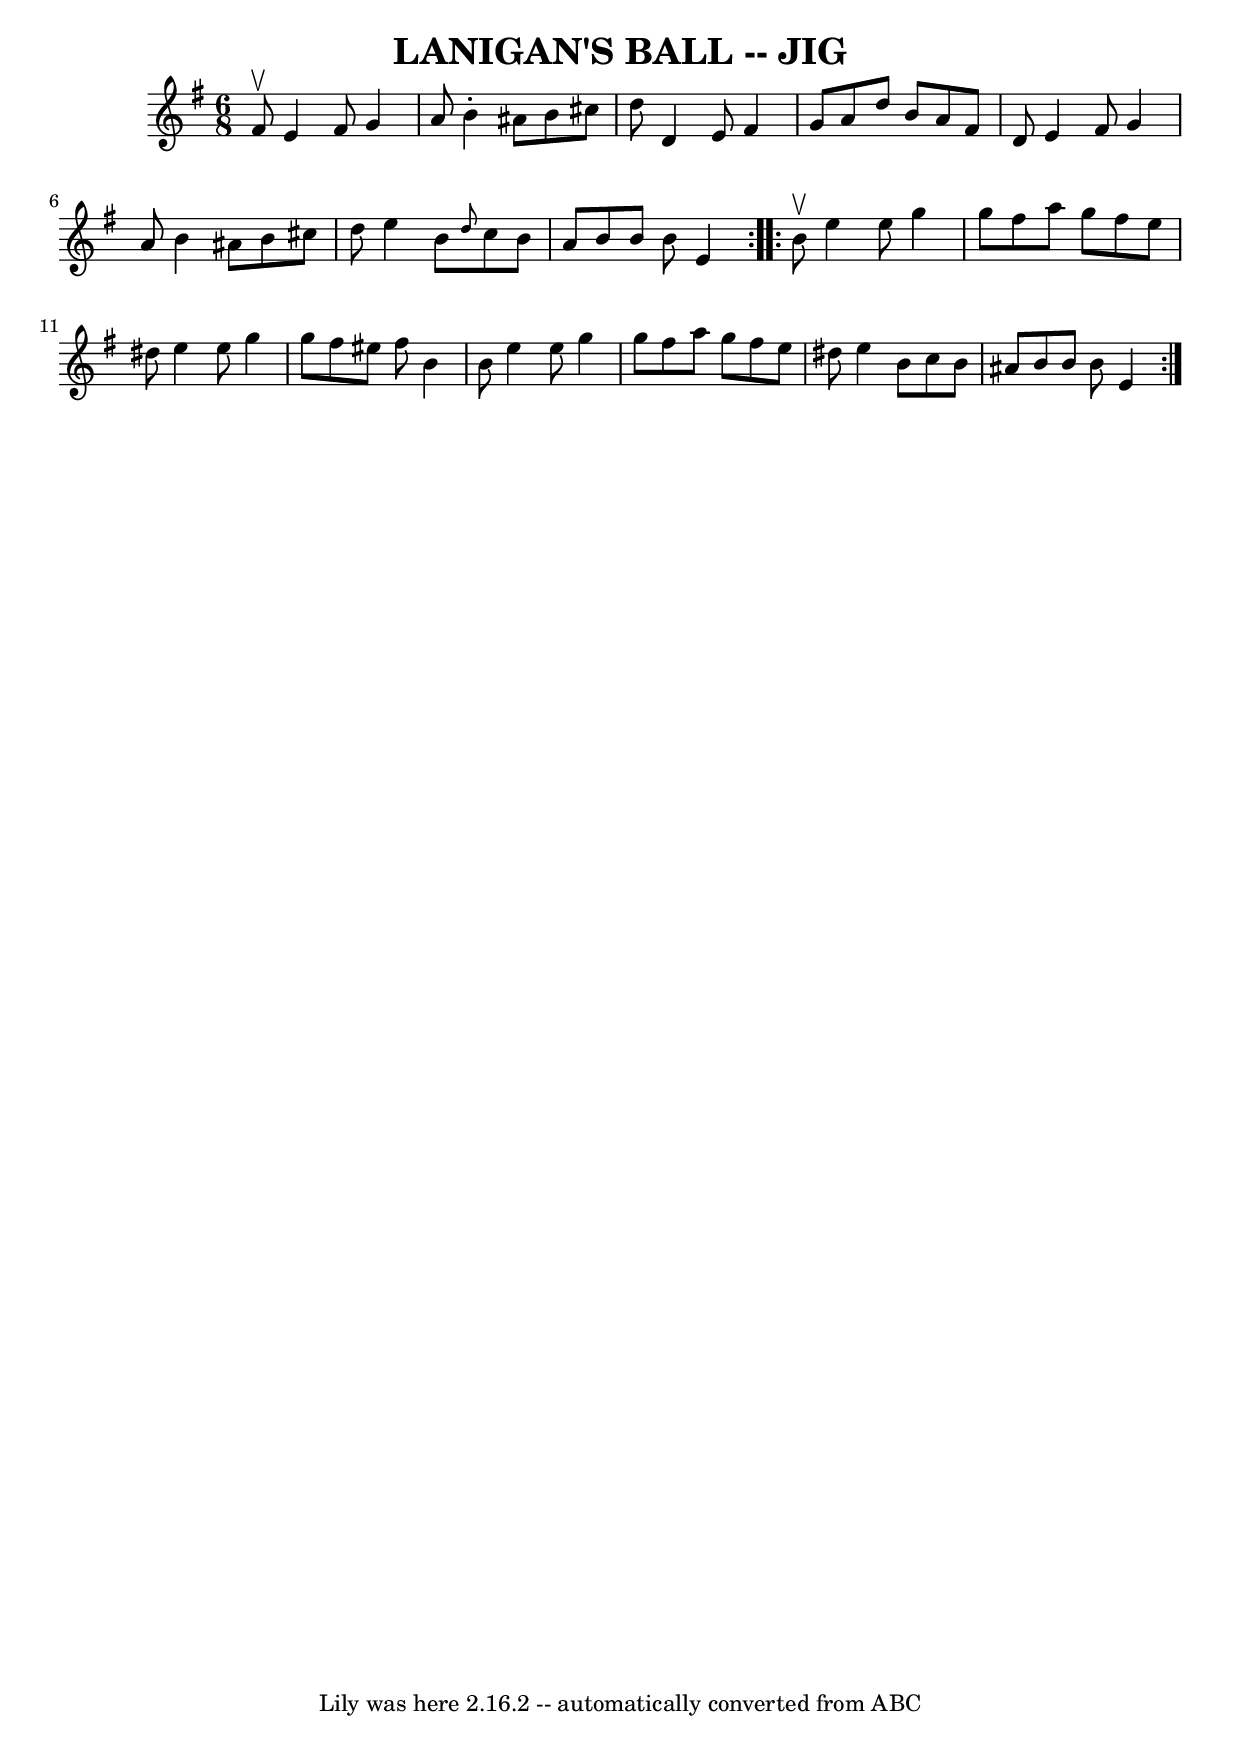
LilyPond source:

\version "2.16.2"
\include "Mammoth.ily"
\header {
  %% book = "Ryan's Mammoth Collection of Fiddle Tunes"
  crossRefNumber = "1"
  footnotes = ""
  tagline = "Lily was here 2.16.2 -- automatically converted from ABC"
  title = "LANIGAN'S BALL -- JIG"

}
voicedefault =  {



  \repeat volta 2 {

    \time 6/8 
    \key e \minor
    fis'8^\upbow       |
    e'4 fis'8 g'4    
    a'8    |
    b'4 -. ais'8 b'8 cis''8 d''8    |
    d'4    
    e'8 fis'4 g'8    |
    a'8 d''8 b'8 a'8 fis'8 d'8     
    |
    e'4 fis'8 g'4 a'8    |
    b'4 ais'8 b'8    
    cis''8 d''8    |
    e''4 b'8  \grace { d''8  
		     } c''8 b'8    
    a'8    |
    b'8 b'8 b'8 e'4    
  }     
  \repeat volta 2 {
    b'8 ^\upbow       |
    e''4 e''8 g''4 g''8    |
    fis''8    
    a''8 g''8 fis''8 e''8 dis''8    |
    e''4 e''8 g''4    
    g''8    |
    fis''8 eis''8 fis''8 b'4 b'8        |
    
    e''4 e''8 g''4 g''8    |
    fis''8 a''8 g''8 fis''8    
    e''8 dis''8    |
    e''4 b'8 c''8 b'8 ais'8    |
    
    b'8 b'8 b'8 e'4    
  }   

}

\score{
  <<

    \context Staff="default"
    {
      \voicedefault 
      
    }

  >>
  \layout {
    
  }
  \midi {
  }

}
